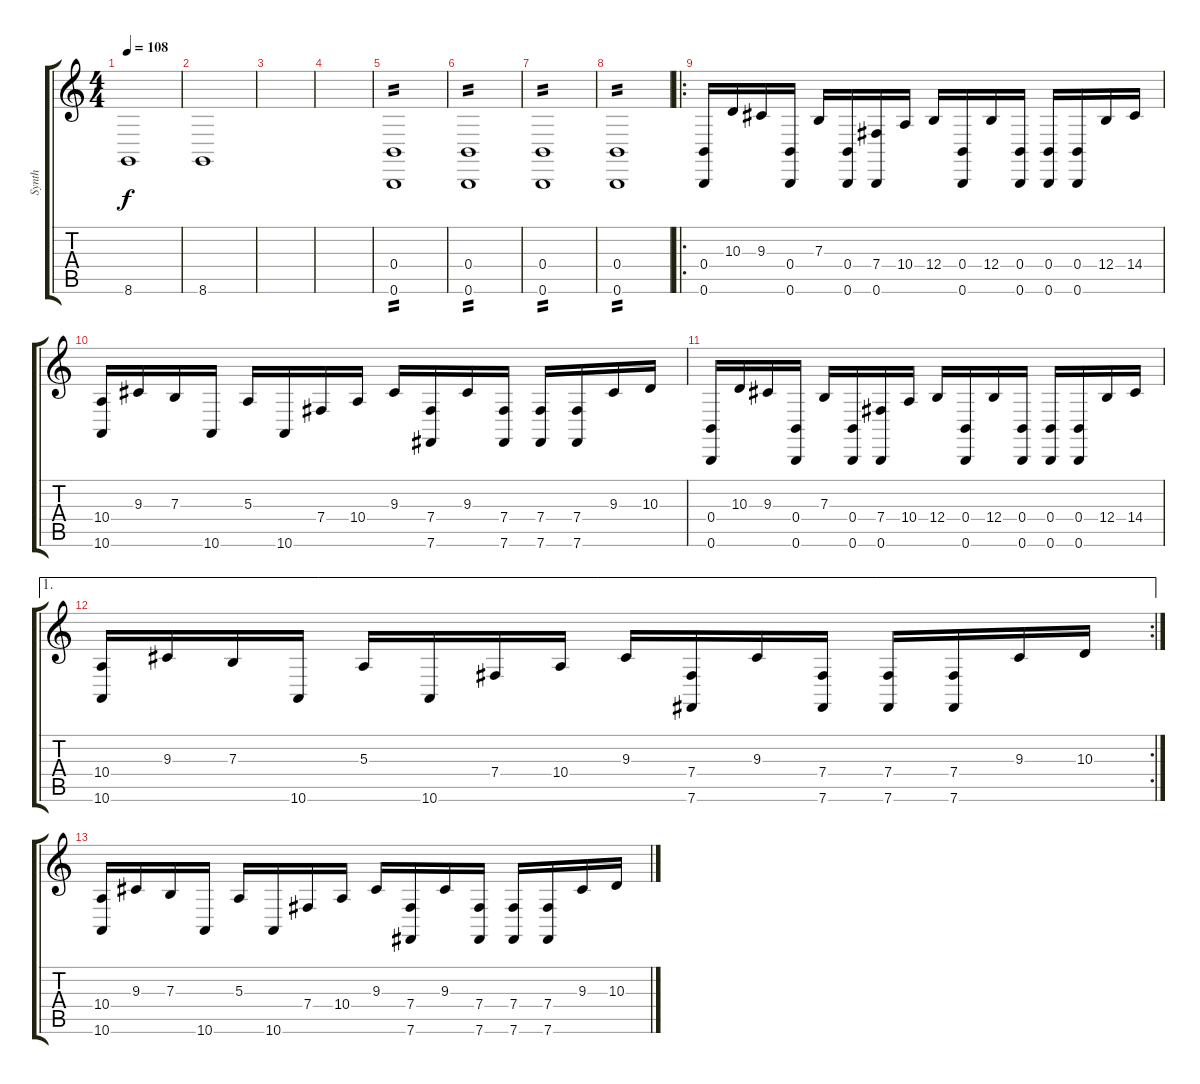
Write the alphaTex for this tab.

\track ("Synth" "Synth") {instrument lead8bassandlead}
\staff {score tabs}
\tuning (Db4 Ab3 E3 B2 Gb2 B1) {hide}
\ts (4 4)
\tempo 108
\clef g2
\ks c
8.6.1{dy f} |
8.6.1 |
|
|
(0.4 0.6).1{tp 2 volume 8} |
(0.4 0.6).1{tp 2} |
(0.4 0.6).1{tp 2} |
(0.4 0.6).1{tp 2} |
\ro
(0.4 0.6).16 10.3.16 9.3.16 (0.4 0.6).16 7.3.16 (0.4 0.6).16 (7.4 0.6).16 10.4.16 12.4.16 (0.4 0.6).16 12.4.16 (0.4 0.6).16 (0.4 0.6).16 (0.4 0.6).16 12.4.16 14.4.16 |
(10.4 10.6).16 9.3.16 7.3.16 10.6.16 5.3.16 10.6.16 7.4.16 10.4.16 9.3.16 (7.4 7.6).16 9.3.16 (7.4 7.6).16 (7.4 7.6).16 (7.4 7.6).16 9.3.16 10.3.16 |
(0.4 0.6).16 10.3.16 9.3.16 (0.4 0.6).16 7.3.16 (0.4 0.6).16 (7.4 0.6).16 10.4.16 12.4.16 (0.4 0.6).16 12.4.16 (0.4 0.6).16 (0.4 0.6).16 (0.4 0.6).16 12.4.16 14.4.16 |
\ae 1
\rc 2
(10.4 10.6).16 9.3.16 7.3.16 10.6.16 5.3.16 10.6.16 7.4.16 10.4.16 9.3.16 (7.4 7.6).16 9.3.16 (7.4 7.6).16 (7.4 7.6).16 (7.4 7.6).16 9.3.16 10.3.16 |
(10.4 10.6).16 9.3.16 7.3.16 10.6.16 5.3.16 10.6.16 7.4.16 10.4.16 9.3.16 (7.4 7.6).16 9.3.16 (7.4 7.6).16 (7.4 7.6).16 (7.4 7.6).16 9.3.16 10.3.16
